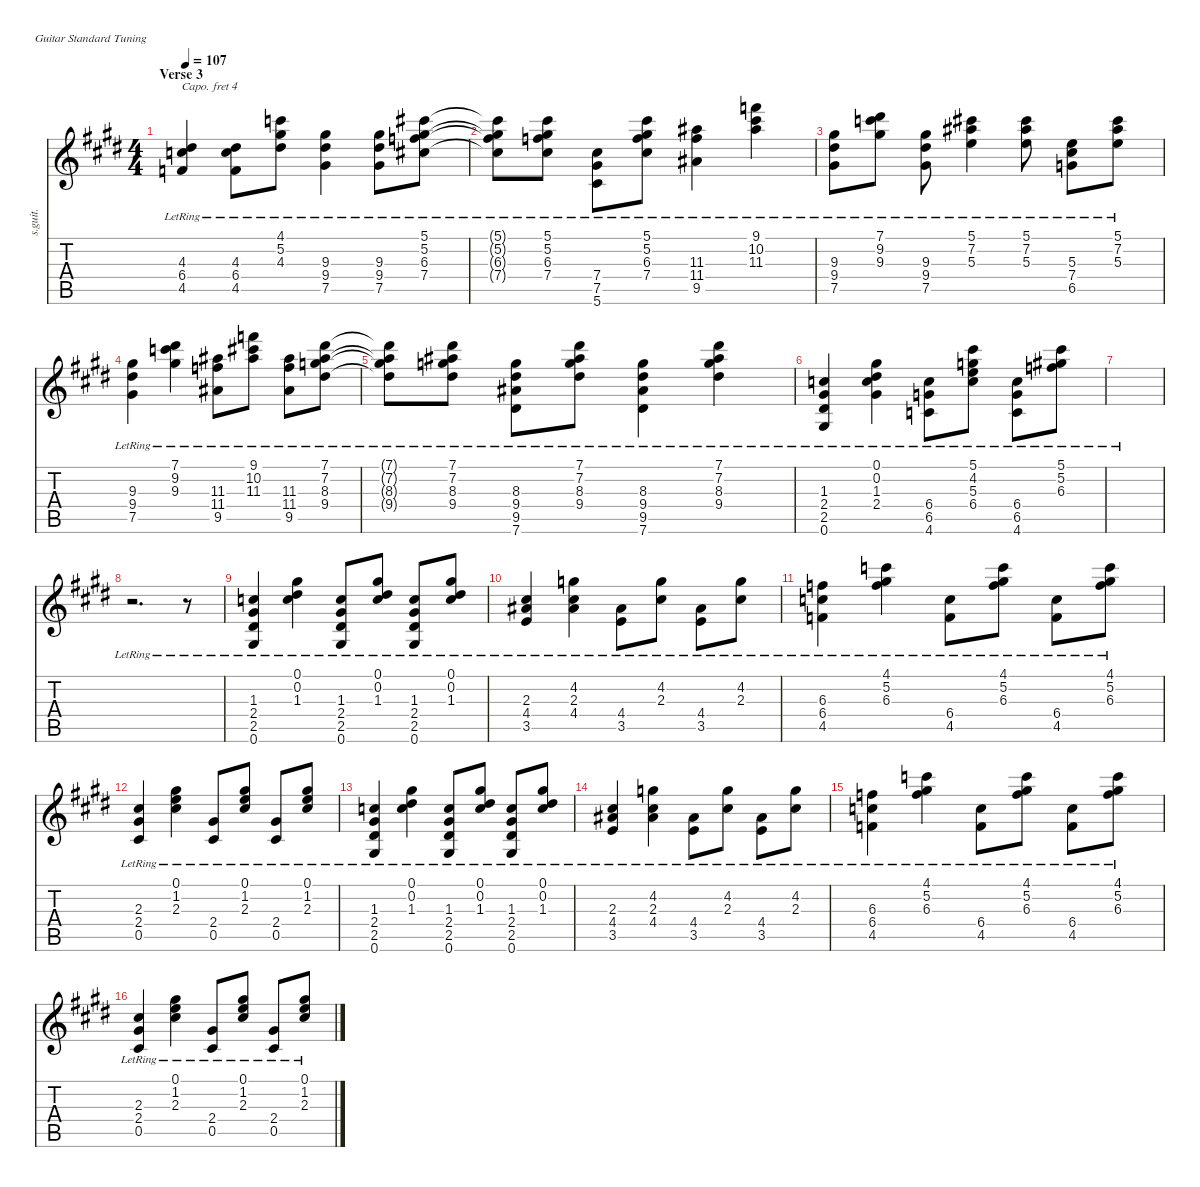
\defaultSystemsLayout 4
\hideDynamics
\bracketExtendMode nobrackets
\otherSystemsTrackNameOrientation horizontal
\track ("Steel Guitar" "s.guit.") {instrument acousticguitarsteel}
\staff {score tabs}
\capo 4
\tuning (E4 B3 G3 D3 A2 E2)
\ts (4 4)
\section ("" "Verse 3")
\tempo 107
\clef g2
\ks e
(4.5{lr acc forcenatural} 6.4{lr acc forcenatural} 4.3{lr acc #}).4{dy mf beam Up} (4.5{lr acc forcenatural} 6.4{lr acc forcenatural} 4.3{lr acc #}).8{beam Down} (4.3{lr acc #} 5.2{lr acc #} 4.1{lr acc forcenatural}).8{beam Down} (7.5{lr acc #} 9.4{lr acc #} 9.3{lr acc #}).4{beam Down} (9.3{lr acc #} 9.4{lr acc #} 7.5{lr acc #}).8{beam Down} (7.4{lr acc #} 6.3{lr acc forcenatural} 5.2{lr acc #} 5.1{lr acc #}).8{beam Down} |
(5.1{lr t acc #} 5.2{lr t acc #} 6.3{lr t acc forcenatural} 7.4{lr t acc #}).8{beam Down} (7.4{lr acc #} 6.3{lr acc forcenatural} 5.2{lr acc #} 5.1{lr acc #}).8{beam Down} (5.6{lr acc #} 7.5{lr acc #} 7.4{lr acc #}).8{beam Down} (5.1{lr acc #} 5.2{lr acc #} 7.4{lr acc #} 6.3{lr acc forcenatural}).8{beam Down} (9.5{lr acc #} 11.4{lr acc forcenatural} 11.3{lr acc #}).4{beam Down} (10.2{lr acc #} 11.3{lr acc #} 9.1{lr acc forcenatural}).4{beam Down} |
(7.5{lr acc #} 9.4{lr acc #} 9.3{lr acc #}).8{beam Down} (7.1{lr acc #} 9.2{lr acc forcenatural} 9.3{lr acc #}).8{beam Down} (7.5{lr acc #} 9.4{lr acc #} 9.3{lr acc #}).8{beam Down} (5.3{lr acc forcenatural} 7.2{lr acc #} 5.1{lr acc #}).4{beam Down} (5.1{lr acc #} 7.2{lr acc #} 5.3{lr acc forcenatural}).8{beam Down} (6.5{lr acc forcenatural} 7.4{lr acc #} 5.3{lr acc forcenatural}).8{beam Down} (5.1{lr acc #} 7.2{lr acc #} 5.3{lr acc forcenatural}).8{beam Down} |
(7.5{lr acc #} 9.4{lr acc #} 9.3{lr acc #}).4{beam Down} (7.1{lr acc #} 9.2{lr acc forcenatural} 9.3{lr acc #}).4{beam Down} (9.5{lr acc #} 11.4{lr acc forcenatural} 11.3{lr acc #}).8{beam Down} (9.1{lr acc forcenatural} 10.2{lr acc #} 11.3{lr acc #}).8{beam Down} (9.5{lr acc #} 11.4{lr acc forcenatural} 11.3{lr acc #}).8{beam Down} (8.3{lr acc forcenatural} 9.4{lr acc #} 7.1{lr acc #} 7.2{lr acc #}).8{beam Down} |
(8.3{lr t acc forcenatural} 9.4{lr t acc #} 7.1{lr t acc #} 7.2{lr t acc #}).8{beam Down} (7.1{lr acc #} 7.2{lr acc #} 8.3{lr acc forcenatural} 9.4{lr acc #}).8{beam Down} (9.5{lr acc #} 9.4{lr acc #} 8.3{lr acc forcenatural} 7.6{lr acc #}).8{beam Down} (7.1{lr acc #} 7.2{lr acc #} 8.3{lr acc forcenatural} 9.4{lr acc #}).8{beam Down} (9.5{lr acc #} 9.4{lr acc #} 8.3{lr acc forcenatural} 7.6{lr acc #}).4{beam Down} (7.1{lr acc #} 7.2{lr acc #} 8.3{lr acc forcenatural} 9.4{lr acc #}).4{beam Down} |
(0.6{lr acc #} 2.5{lr acc #} 2.4{lr acc #} 1.3{lr acc forcenatural}).4{beam Up} (2.4{lr acc #} 1.3{lr acc forcenatural} 0.2{lr acc #} 0.1{lr acc #}).4{beam Down} (4.6{lr acc forcenatural} 6.5{lr acc forcenatural} 6.4{lr acc forcenatural}).8{beam Down} (6.4{lr acc forcenatural} 5.3{lr acc forcenatural} 4.2{lr acc forcenatural} 5.1{lr acc #}).8{beam Down} (4.6{lr acc forcenatural} 6.5{lr acc forcenatural} 6.4{lr acc forcenatural}).8{beam Down} (6.3{lr acc forcenatural} 5.2{lr acc #} 5.1{lr acc #}).8{beam Down} |
|
r.2{d beam Down} r.8{beam Down} |
(0.6{lr acc #} 2.5{lr acc #} 2.4{lr acc #} 1.3{lr acc forcenatural}).4{beam Up} (1.3{lr acc forcenatural} 0.2{lr acc #} 0.1{lr acc #}).4{beam Down} (0.6{lr acc #} 2.5{lr acc #} 2.4{lr acc #} 1.3{lr acc forcenatural}).8{beam Up} (1.3{lr acc forcenatural} 0.2{lr acc #} 0.1{lr acc #}).8{beam Up} (0.6{lr acc #} 2.5{lr acc #} 2.4{lr acc #} 1.3{lr acc forcenatural}).8{beam Up} (1.3{lr acc forcenatural} 0.2{lr acc #} 0.1{lr acc #}).8{beam Up} |
(3.5{lr acc forcenatural} 4.4{lr acc #} 2.3{lr acc #}).4{beam Up} (2.3{lr acc #} 4.2{lr acc forcenatural} 4.4{lr acc #}).4{beam Down} (3.5{lr acc forcenatural} 4.4{lr acc #}).8{beam Down} (4.2{lr acc forcenatural} 2.3{lr acc #}).8{beam Down} (3.5{lr acc forcenatural} 4.4{lr acc #}).8{beam Down} (4.2{lr acc forcenatural} 2.3{lr acc #}).8{beam Down} |
(4.5{lr acc forcenatural} 6.4{lr acc forcenatural} 6.3{lr acc forcenatural}).4{beam Down} (4.1{lr acc forcenatural} 5.2{lr acc #} 6.3{lr acc forcenatural}).4{beam Down} (4.5{lr acc forcenatural} 6.4{lr acc forcenatural}).8{beam Down} (6.3{lr acc forcenatural} 5.2{lr acc #} 4.1{lr acc forcenatural}).8{beam Down} (6.4{lr acc forcenatural} 4.5{lr acc forcenatural}).8{beam Down} (4.1{lr acc forcenatural} 5.2{lr acc #} 6.3{lr acc forcenatural}).8{beam Down} |
(0.5{lr acc #} 2.4{lr acc #} 2.3{lr acc #}).4{beam Up} (1.2{lr acc forcenatural} 0.1{lr acc #} 2.3{lr acc #}).4{beam Down} (0.5{lr acc #} 2.4{lr acc #}).8{beam Up} (2.3{lr acc #} 1.2{lr acc forcenatural} 0.1{lr acc #}).8{beam Up} (2.4{lr acc #} 0.5{lr acc #}).8{beam Up} (2.3{lr acc #} 1.2{lr acc forcenatural} 0.1{lr acc #}).8{beam Up} |
(0.6{lr acc #} 2.5{lr acc #} 2.4{lr acc #} 1.3{lr acc forcenatural}).4{beam Up} (1.3{lr acc forcenatural} 0.2{lr acc #} 0.1{lr acc #}).4{beam Down} (0.6{lr acc #} 2.5{lr acc #} 2.4{lr acc #} 1.3{lr acc forcenatural}).8{beam Up} (1.3{lr acc forcenatural} 0.2{lr acc #} 0.1{lr acc #}).8{beam Up} (0.6{lr acc #} 2.5{lr acc #} 2.4{lr acc #} 1.3{lr acc forcenatural}).8{beam Up} (1.3{lr acc forcenatural} 0.2{lr acc #} 0.1{lr acc #}).8{beam Up} |
(3.5{lr acc forcenatural} 4.4{lr acc #} 2.3{lr acc #}).4{beam Up} (2.3{lr acc #} 4.2{lr acc forcenatural} 4.4{lr acc #}).4{beam Down} (3.5{lr acc forcenatural} 4.4{lr acc #}).8{beam Down} (4.2{lr acc forcenatural} 2.3{lr acc #}).8{beam Down} (3.5{lr acc forcenatural} 4.4{lr acc #}).8{beam Down} (4.2{lr acc forcenatural} 2.3{lr acc #}).8{beam Down} |
(4.5{lr acc forcenatural} 6.4{lr acc forcenatural} 6.3{lr acc forcenatural}).4{beam Down} (4.1{lr acc forcenatural} 5.2{lr acc #} 6.3{lr acc forcenatural}).4{beam Down} (4.5{lr acc forcenatural} 6.4{lr acc forcenatural}).8{beam Down} (6.3{lr acc forcenatural} 5.2{lr acc #} 4.1{lr acc forcenatural}).8{beam Down} (6.4{lr acc forcenatural} 4.5{lr acc forcenatural}).8{beam Down} (4.1{lr acc forcenatural} 5.2{lr acc #} 6.3{lr acc forcenatural}).8{beam Down} |
(0.5{lr acc #} 2.4{lr acc #} 2.3{lr acc #}).4{beam Up} (1.2{lr acc forcenatural} 0.1{lr acc #} 2.3{lr acc #}).4{beam Down} (0.5{lr acc #} 2.4{lr acc #}).8{beam Up} (2.3{lr acc #} 1.2{lr acc forcenatural} 0.1{lr acc #}).8{beam Up} (2.4{lr acc #} 0.5{lr acc #}).8{beam Up} (2.3{lr acc #} 1.2{lr acc forcenatural} 0.1{lr acc #}).8{beam Up}
